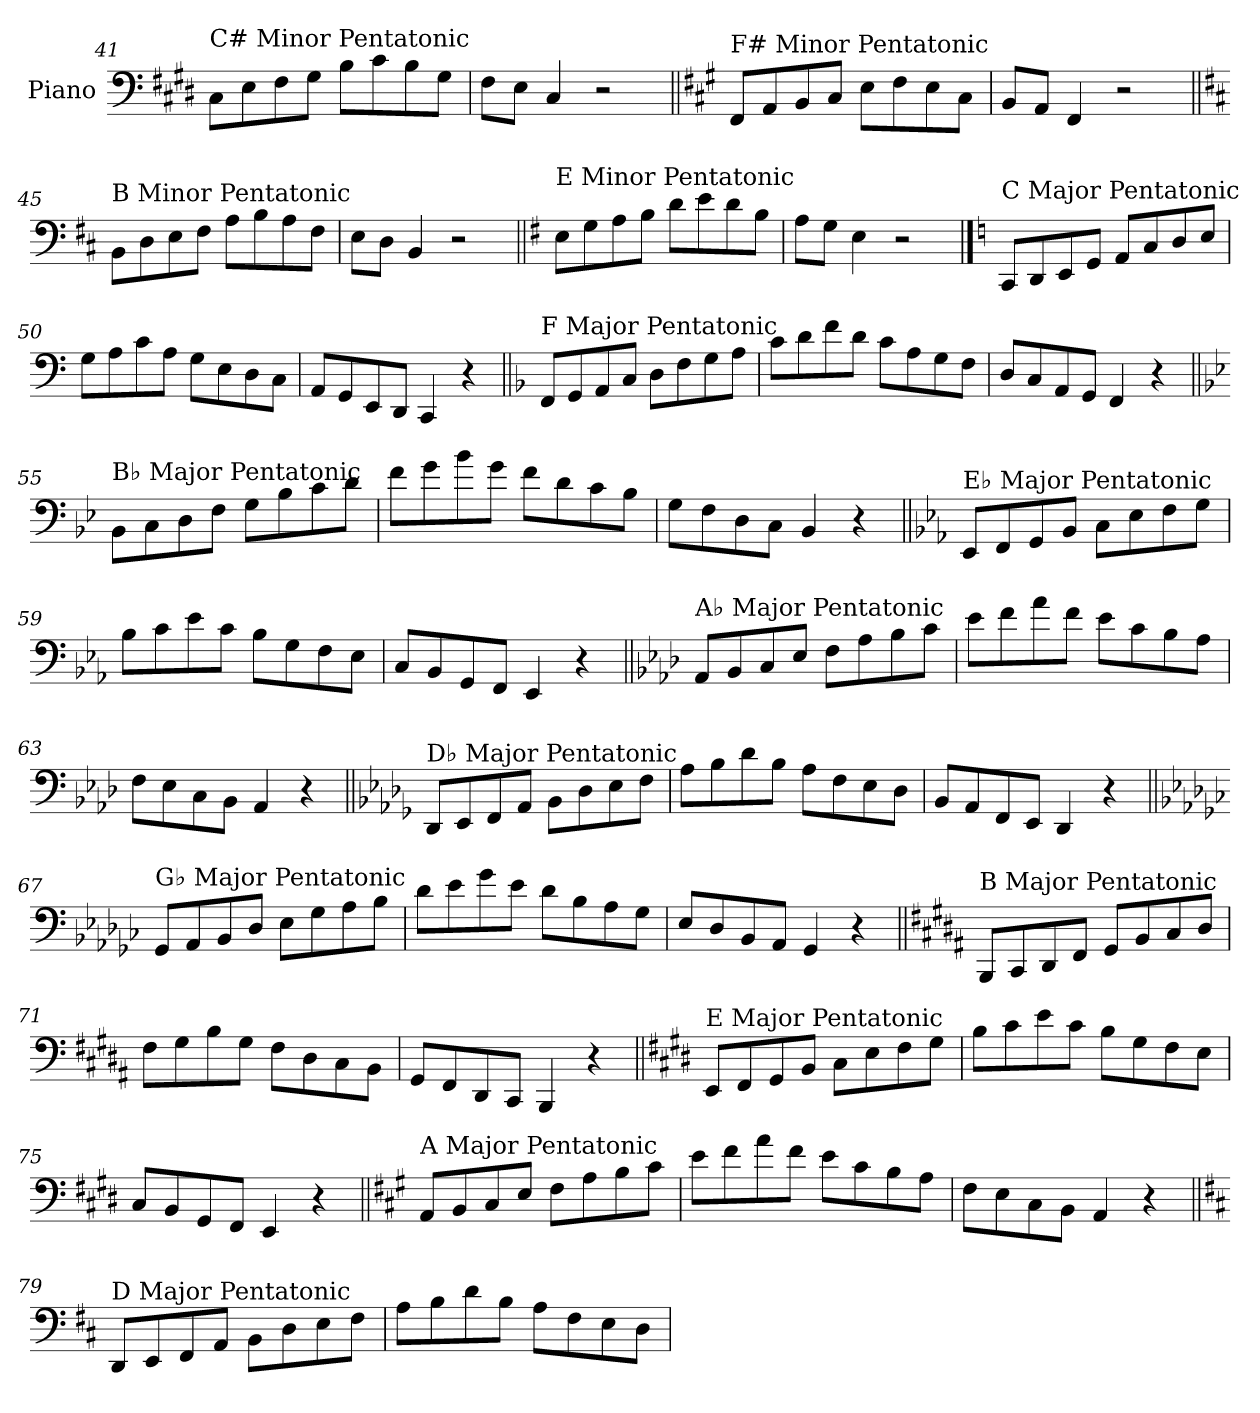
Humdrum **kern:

**kern
*part1
*staff1
*I"Piano
*I'Pno.
!!LO:LB:g=z
*clefF4
*k[f#c#g#d#]
=41
!LO:TX:a:t=C# Minor Pentatonic
8C#\L
8E\
8F#\
8G#\J
8B\L
8c#\
8B\
8G#\J
=42
8F#\L
8E\J
4C#/
2r
=43||
*k[f#c#g#]
!LO:TX:a:t=F# Minor Pentatonic
8FF#/L
8AA/
8BB/
8C#/J
8E\L
8F#\
8E\
8C#\J
=44
8BB/L
8AA/J
4FF#/
2r
!!LO:LB:g=z
=45||
*k[f#c#]
!LO:TX:a:t=B Minor Pentatonic
8BB\L
8D\
8E\
8F#\J
8A\L
8B\
8A\
8F#\J
=46
8E\L
8D\J
4BB/
2r
=47||
*k[f#]
!LO:TX:a:t=E Minor Pentatonic
8E\L
8G\
8A\
8B\J
8d\L
8e\
8d\
8B\J
=48
8A\L
8G\J
4E\
2r
!!LO:PB:g=z
==49
*k[]
!LO:TX:a:t=C Major Pentatonic
8CC/L
8DD/
8EE/
8GG/J
8AA/L
8C/
8D/
8E/J
=50
8G\L
8A\
8c\
8A\J
8G\L
8E\
8D\
8C\J
=51
8AA/L
8GG/
8EE/
8DD/J
4CC/
4r
=52||
*k[b-]
!LO:TX:a:t=F Major Pentatonic
8FF/L
8GG/
8AA/
8C/J
8D\L
8F\
8G\
8A\J
=53
8c\L
8d\
8f\
8d\J
8c\L
8A\
8G\
8F\J
=54
8D/L
8C/
8AA/
8GG/J
4FF/
4r
!!LO:LB:g=z
=55||
*k[b-e-]
!LO:TX:a:t=B♭ Major Pentatonic
8BB-\L
8C\
8D\
8F\J
8G\L
8B-\
8c\
8d\J
=56
8f\L
8g\
8b-\
8g\J
8f\L
8d\
8c\
8B-\J
=57
8G\L
8F\
8D\
8C\J
4BB-/
4r
=58||
*k[b-e-a-]
!LO:TX:a:t=E♭ Major Pentatonic
8EE-/L
8FF/
8GG/
8BB-/J
8C\L
8E-\
8F\
8G\J
=59
8B-\L
8c\
8e-\
8c\J
8B-\L
8G\
8F\
8E-\J
=60
8C/L
8BB-/
8GG/
8FF/J
4EE-/
4r
!!LO:LB:g=z
=61||
*k[b-e-a-d-]
!LO:TX:a:t=A♭ Major Pentatonic
8AA-/L
8BB-/
8C/
8E-/J
8F\L
8A-\
8B-\
8c\J
=62
8e-\L
8f\
8a-\
8f\J
8e-\L
8c\
8B-\
8A-\J
=63
8F\L
8E-\
8C\
8BB-\J
4AA-/
4r
=64||
*k[b-e-a-d-g-]
!LO:TX:a:t=D♭ Major Pentatonic
8DD-/L
8EE-/
8FF/
8AA-/J
8BB-\L
8D-\
8E-\
8F\J
=65
8A-\L
8B-\
8d-\
8B-\J
8A-\L
8F\
8E-\
8D-\J
=66
8BB-/L
8AA-/
8FF/
8EE-/J
4DD-/
4r
!!LO:LB:g=z
=67||
*k[b-e-a-d-g-c-]
!LO:TX:a:t=G♭ Major Pentatonic
8GG-/L
8AA-/
8BB-/
8D-/J
8E-\L
8G-\
8A-\
8B-\J
=68
8d-\L
8e-\
8g-\
8e-\J
8d-\L
8B-\
8A-\
8G-\J
=69
8E-/L
8D-/
8BB-/
8AA-/J
4GG-/
4r
=70||
*k[f#c#g#d#a#]
!LO:TX:a:t=B Major Pentatonic
8BBB/L
8CC#/
8DD#/
8FF#/J
8GG#/L
8BB/
8C#/
8D#/J
=71
8F#\L
8G#\
8B\
8G#\J
8F#\L
8D#\
8C#\
8BB\J
=72
8GG#/L
8FF#/
8DD#/
8CC#/J
4BBB/
4r
!!LO:LB:g=z
=73||
*k[f#c#g#d#]
!LO:TX:a:t=E Major Pentatonic
8EE/L
8FF#/
8GG#/
8BB/J
8C#\L
8E\
8F#\
8G#\J
=74
8B\L
8c#\
8e\
8c#\J
8B\L
8G#\
8F#\
8E\J
=75
8C#/L
8BB/
8GG#/
8FF#/J
4EE/
4r
=76||
*k[f#c#g#]
!LO:TX:a:t=A Major Pentatonic
8AA/L
8BB/
8C#/
8E/J
8F#\L
8A\
8B\
8c#\J
=77
8e\L
8f#\
8a\
8f#\J
8e\L
8c#\
8B\
8A\J
=78
8F#\L
8E\
8C#\
8BB\J
4AA/
4r
!!LO:LB:g=z
=79||
*k[f#c#]
!LO:TX:a:t=D Major Pentatonic
8DD/L
8EE/
8FF#/
8AA/J
8BB\L
8D\
8E\
8F#\J
=80
8A\L
8B\
8d\
8B\J
8A\L
8F#\
8E\
8D\J
=
*-
